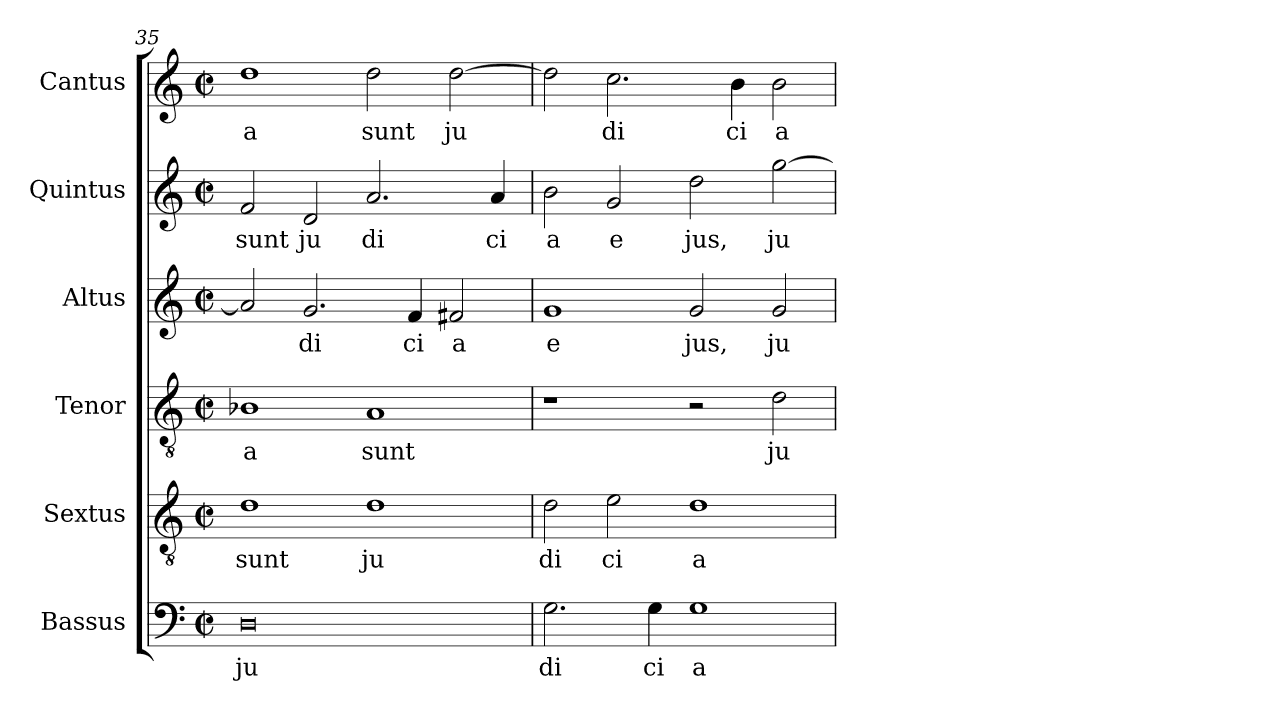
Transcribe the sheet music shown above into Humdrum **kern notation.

**kern	**text	**kern	**text	**kern	**text	**kern	**text	**kern	**text	**kern	**text
*part6	*part6	*part5	*part5	*part4	*part4	*part3	*part3	*part2	*part2	*part1	*part1
*staff6	*staff6	*staff5	*staff5	*staff4	*staff4	*staff3	*staff3	*staff2	*staff2	*staff1	*staff1
*I"Bassus	*	*I"Sextus	*	*I"Tenor	*	*I"Altus	*	*I"Quintus	*	*I"Cantus	*
!!LO:PB:g=z
*clefF4	*	*clefGv2	*	*clefGv2	*	*clefG2	*	*clefG2	*	*clefG2	*
*k[]	*	*k[]	*	*k[]	*	*k[]	*	*k[]	*	*k[]	*
*C:	*	*C:	*	*C:	*	*C:	*	*C:	*	*C:	*
*M2/2	*	*M2/2	*	*M2/2	*	*M2/2	*	*M2/2	*	*M2/2	*
*met(c|)	*	*met(c|)	*	*met(c|)	*	*met(c|)	*	*met(c|)	*	*met(c|)	*
=35	=35	=35	=35	=35	=35	=35	=35	=35	=35	=35	=35
!	!LO:LY:b:cj	!	!LO:LY:b:cj	!	!LO:LY:b:cj	!	!LO:LY:b:cj	!	!LO:LY:b:cj	!	!LO:LY:b:cj
0D	ju	1d	sunt	1B-X	a	2a/]	.	2f/	sunt	1dd	a
!	!	!	!	!	!	!	!LO:LY:b:cj	!	!LO:LY:b:cj	!	!
.	.	.	.	.	.	2.g/	di	2d/	ju	.	.
!	!	!	!LO:LY:b:cj	!	!LO:LY:b:cj	!	!	!	!LO:LY:b:cj	!	!LO:LY:b:cj
.	.	1d	ju	1A	sunt	.	.	2.a/	di	2dd\	sunt
!	!	!	!	!	!	!	!LO:LY:b:cj	!	!	!	!
.	.	.	.	.	.	4f/	ci	.	.	.	.
!	!	!	!	!	!	!	!LO:LY:b:cj	!	!	!	!LO:LY:b:cj
.	.	.	.	.	.	2f#X/	a	.	.	[>2dd\	ju
!	!	!	!	!	!	!	!	!	!LO:LY:b:cj	!	!
.	.	.	.	.	.	.	.	4a/	ci	.	.
=36	=36	=36	=36	=36	=36	=36	=36	=36	=36	=36	=36
!	!LO:LY:b:cj	!	!LO:LY:b:cj	!	!	!	!LO:LY:b:cj	!	!LO:LY:b:cj	!	!LO:LY:b:cj
2.G\	di	2d\	di	1r	.	1g	e	2b\	a	2dd\]	.
!	!	!	!LO:LY:b:cj	!	!	!	!	!	!LO:LY:b:cj	!	!LO:LY:b:cj
.	.	2e\	ci	.	.	.	.	2g/	e	2.cc\	di
!	!LO:LY:b:cj	!	!	!	!	!	!	!	!	!	!
4G\	ci	.	.	.	.	.	.	.	.	.	.
!	!LO:LY:b:cj	!	!LO:LY:b:cj	!	!	!	!LO:LY:b:cj	!	!LO:LY:b:cj	!	!
1G	a	1d	a	2r	.	2g/	jus,	2dd\	jus,	.	.
!	!	!	!	!	!	!	!	!	!	!	!LO:LY:b:cj
.	.	.	.	.	.	.	.	.	.	4b\	ci
!	!	!	!	!	!LO:LY:b:cj	!	!LO:LY:b:cj	!	!LO:LY:b:cj	!	!LO:LY:b:cj
.	.	.	.	2d\	ju	2g/	ju	[>2gg\	ju	2b\	a
=	=	=	=	=	=	=	=	=	=	=	=
*-	*-	*-	*-	*-	*-	*-	*-	*-	*-	*-	*-
